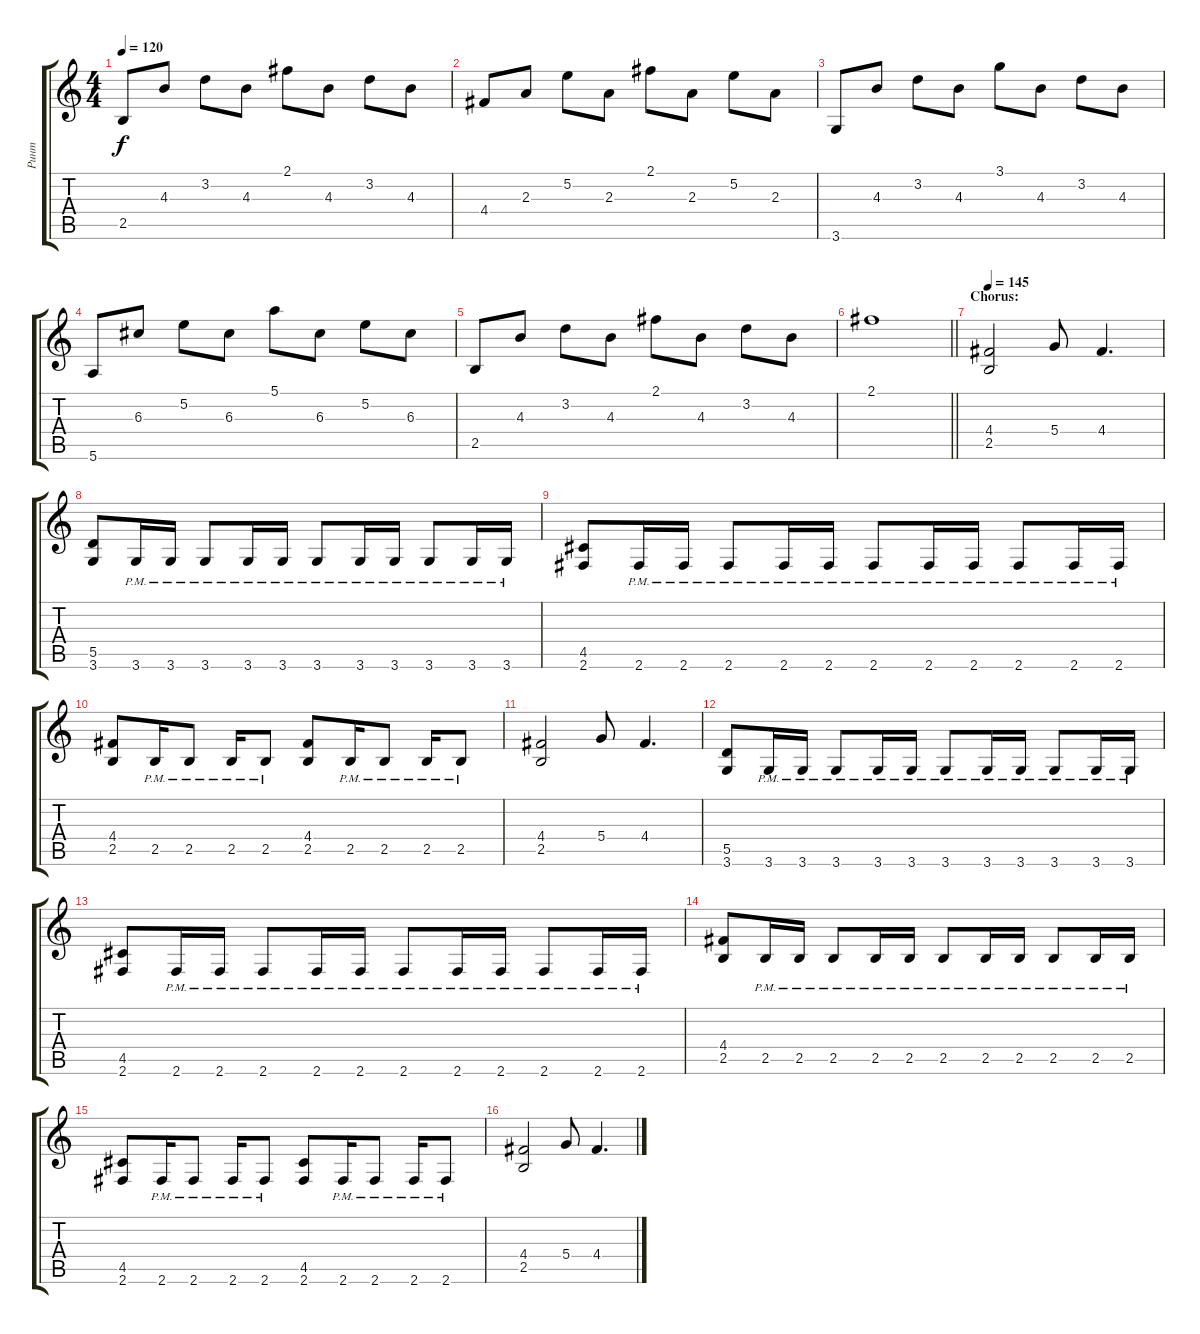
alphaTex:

\track ("Ринт" "Ринт") {instrument distortionguitar}
\staff {score tabs}
\tuning (E4 B3 G3 D3 A2 E2) {hide}
\ts (4 4)
\tempo 120
\clef g2
\ks c
2.5.8{dy f} 4.3.8 3.2.8 4.3.8 2.1.8 4.3.8 3.2.8 4.3.8 |
4.4.8 2.3.8 5.2.8 2.3.8 2.1.8 2.3.8 5.2.8 2.3.8 |
3.6.8 4.3.8 3.2.8 4.3.8 3.1.8 4.3.8 3.2.8 4.3.8 |
5.6.8 6.3.8 5.2.8 6.3.8 5.1.8 6.3.8 5.2.8 6.3.8 |
2.5.8 4.3.8 3.2.8 4.3.8 2.1.8 4.3.8 3.2.8 4.3.8 |
\barLineRight lightlight
2.1.1 |
\section ("" "Chorus:")
\tempo 145
(4.4 2.5).2{instrument distortionguitar} 5.4.8 4.4.4{d} |
(5.5 3.6).8 3.6{pm}.16 3.6{pm}.16 3.6{pm}.8 3.6{pm}.16 3.6{pm}.16 3.6{pm}.8 3.6{pm}.16 3.6{pm}.16 3.6{pm}.8 3.6{pm}.16 3.6{pm}.16 |
(4.5 2.6).8 2.6{pm}.16 2.6{pm}.16 2.6{pm}.8 2.6{pm}.16 2.6{pm}.16 2.6{pm}.8 2.6{pm}.16 2.6{pm}.16 2.6{pm}.8 2.6{pm}.16 2.6{pm}.16 |
(4.4 2.5).8 2.5{pm}.16 2.5{pm}.8 2.5{pm}.16 2.5{pm}.8 (4.4 2.5).8 2.5{pm}.16 2.5{pm}.8 2.5{pm}.16 2.5{pm}.8 |
(4.4 2.5).2 5.4.8 4.4.4{d} |
(5.5 3.6).8 3.6{pm}.16 3.6{pm}.16 3.6{pm}.8 3.6{pm}.16 3.6{pm}.16 3.6{pm}.8 3.6{pm}.16 3.6{pm}.16 3.6{pm}.8 3.6{pm}.16 3.6{pm}.16 |
(4.5 2.6).8 2.6{pm}.16 2.6{pm}.16 2.6{pm}.8 2.6{pm}.16 2.6{pm}.16 2.6{pm}.8 2.6{pm}.16 2.6{pm}.16 2.6{pm}.8 2.6{pm}.16 2.6{pm}.16 |
(4.4 2.5).8 2.5{pm}.16 2.5{pm}.16 2.5{pm}.8 2.5{pm}.16 2.5{pm}.16 2.5{pm}.8 2.5{pm}.16 2.5{pm}.16 2.5{pm}.8 2.5{pm}.16 2.5{pm}.16 |
(4.5 2.6).8 2.6{pm}.16 2.6{pm}.8 2.6{pm}.16 2.6{pm}.8 (4.5 2.6).8 2.6{pm}.16 2.6{pm}.8 2.6{pm}.16 2.6{pm}.8 |
(4.4 2.5).2 5.4.8 4.4.4{d}
